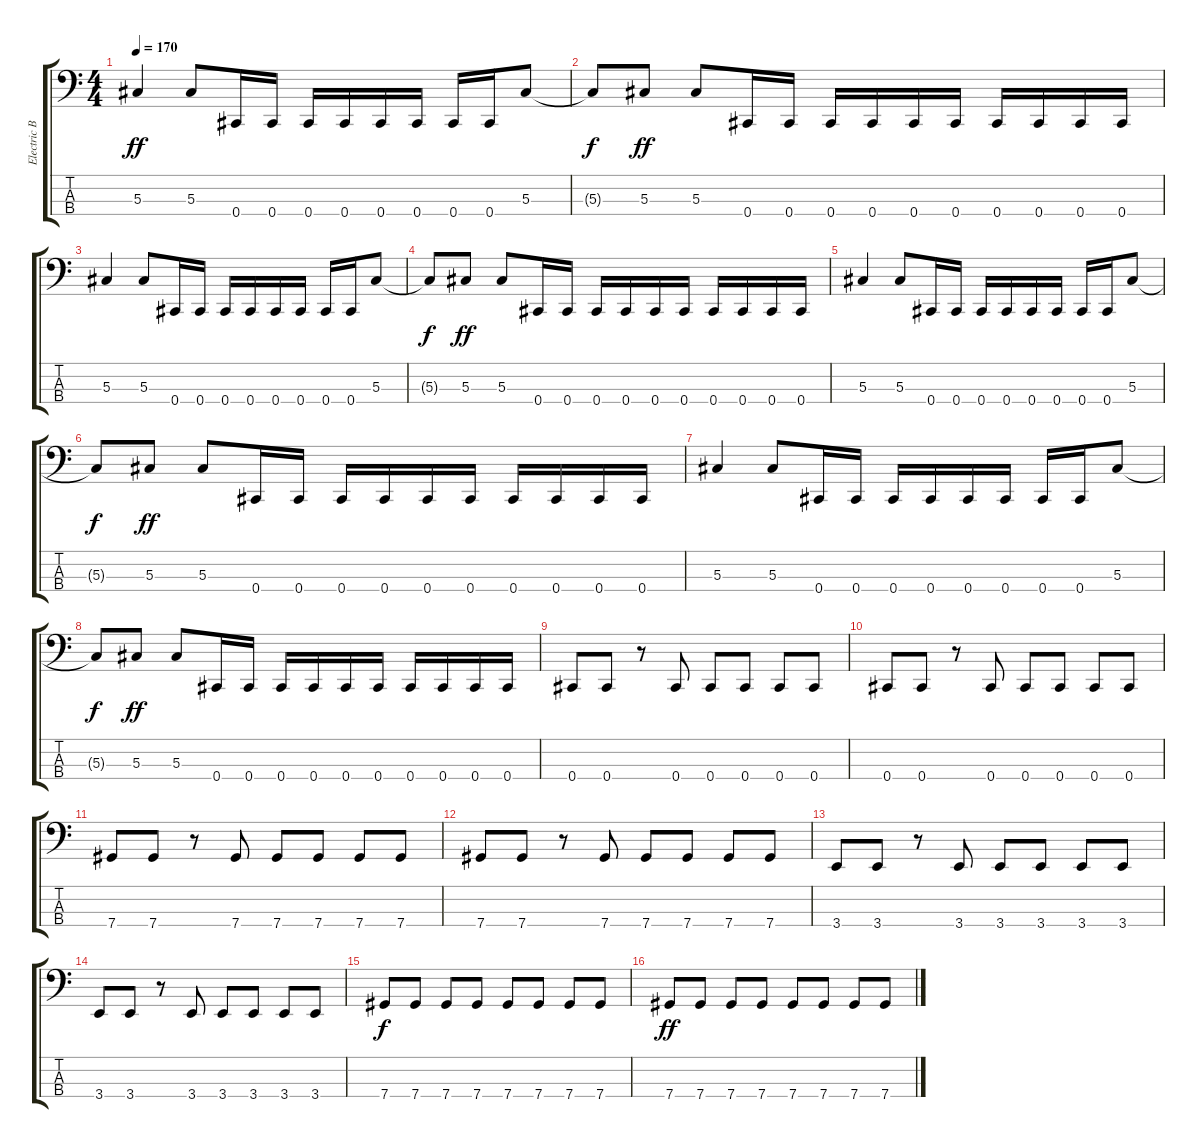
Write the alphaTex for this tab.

\track ("Electric Bass" "Electric B") {instrument electricbassfinger}
\staff {score tabs}
\tuning (Gb2 Db2 Ab1 Db1) {hide}
\ts (4 4)
\tempo 170
\clef f4
\ks c
5.3.4{dy ff} 5.3.8 0.4.16 0.4.16 0.4.16 0.4.16 0.4.16 0.4.16 0.4.16 0.4.16 5.3.8 |
5.3{t}.8{dy f} 5.3.8{dy ff} 5.3.8 0.4.16 0.4.16 0.4.16 0.4.16 0.4.16 0.4.16 0.4.16 0.4.16 0.4.16 0.4.16 |
5.3.4 5.3.8 0.4.16 0.4.16 0.4.16 0.4.16 0.4.16 0.4.16 0.4.16 0.4.16 5.3.8 |
5.3{t}.8{dy f} 5.3.8{dy ff} 5.3.8 0.4.16 0.4.16 0.4.16 0.4.16 0.4.16 0.4.16 0.4.16 0.4.16 0.4.16 0.4.16 |
5.3.4 5.3.8 0.4.16 0.4.16 0.4.16 0.4.16 0.4.16 0.4.16 0.4.16 0.4.16 5.3.8 |
5.3{t}.8{dy f} 5.3.8{dy ff} 5.3.8 0.4.16 0.4.16 0.4.16 0.4.16 0.4.16 0.4.16 0.4.16 0.4.16 0.4.16 0.4.16 |
5.3.4 5.3.8 0.4.16 0.4.16 0.4.16 0.4.16 0.4.16 0.4.16 0.4.16 0.4.16 5.3.8 |
5.3{t}.8{dy f} 5.3.8{dy ff} 5.3.8 0.4.16 0.4.16 0.4.16 0.4.16 0.4.16 0.4.16 0.4.16 0.4.16 0.4.16 0.4.16 |
0.4.8 0.4.8 r.8 0.4.8 0.4.8 0.4.8 0.4.8 0.4.8 |
0.4.8 0.4.8 r.8 0.4.8 0.4.8 0.4.8 0.4.8 0.4.8 |
7.4.8 7.4.8 r.8 7.4.8 7.4.8 7.4.8 7.4.8 7.4.8 |
7.4.8 7.4.8 r.8 7.4.8 7.4.8 7.4.8 7.4.8 7.4.8 |
3.4.8 3.4.8 r.8 3.4.8 3.4.8 3.4.8 3.4.8 3.4.8 |
3.4.8 3.4.8 r.8 3.4.8 3.4.8 3.4.8 3.4.8 3.4.8 |
7.4.8{dy f} 7.4.8 7.4.8 7.4.8 7.4.8 7.4.8 7.4.8 7.4.8 |
7.4.8{dy ff} 7.4.8 7.4.8 7.4.8 7.4.8 7.4.8 7.4.8 7.4.8
